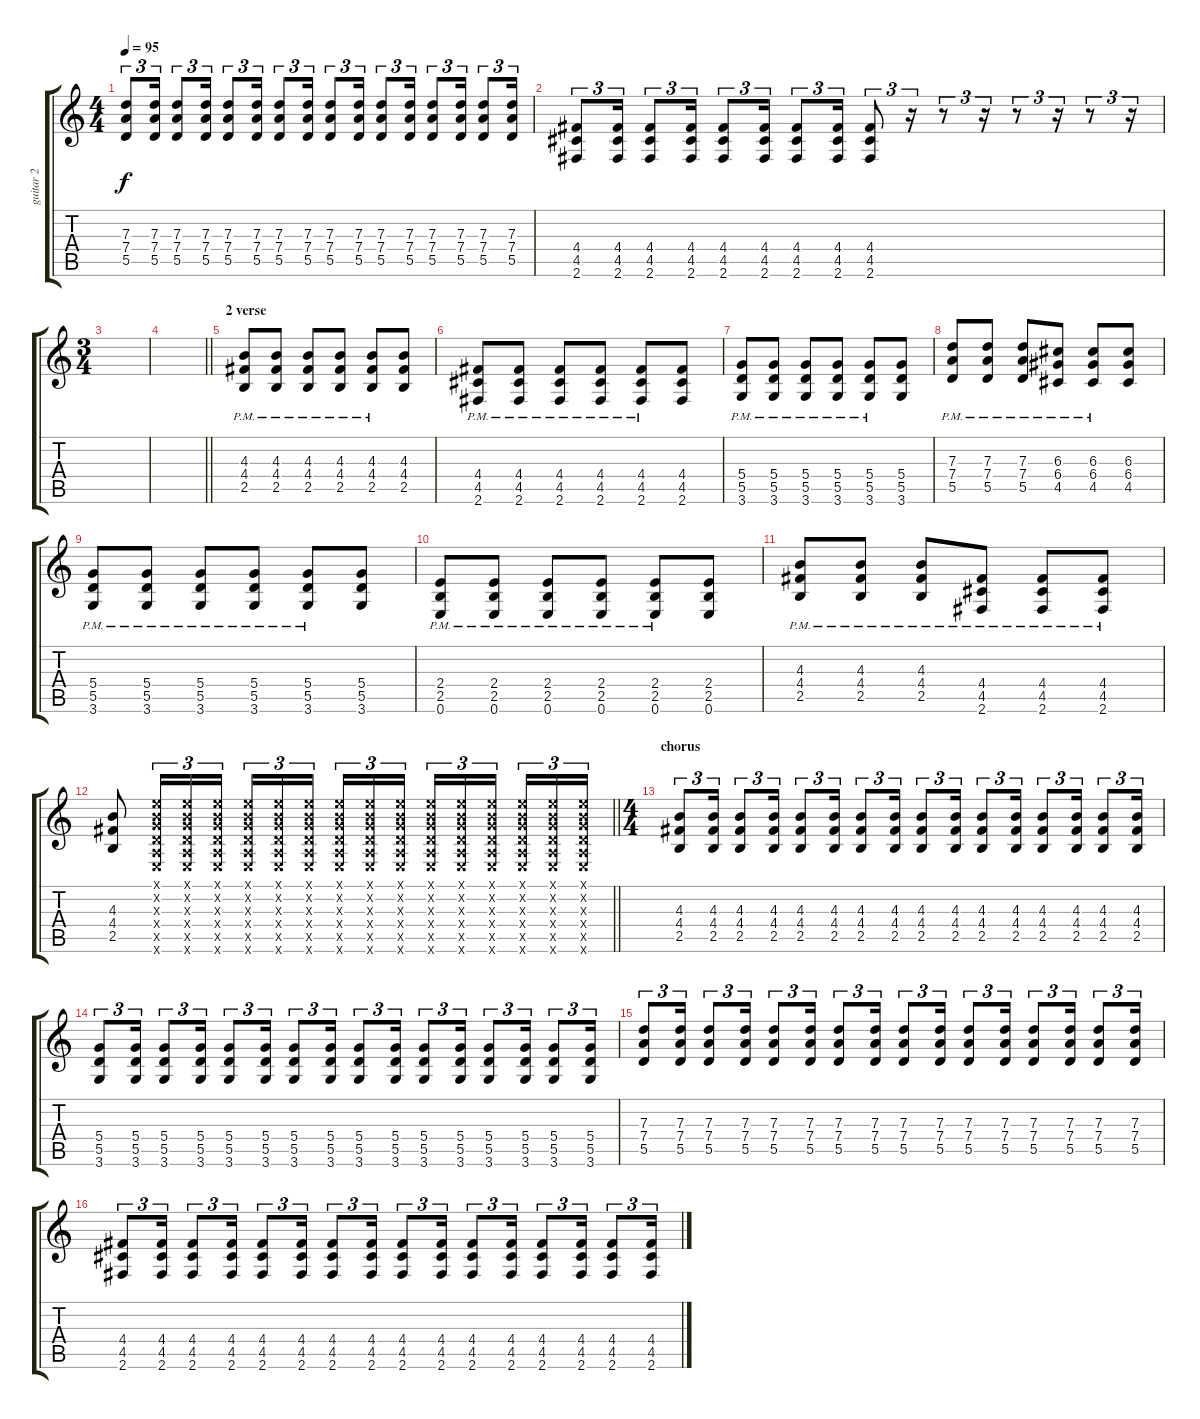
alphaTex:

\track ("guitar 2" "guitar 2") {instrument distortionguitar}
\staff {score tabs}
\tuning (E4 B3 G3 D3 A2 E2) {hide}
\ts (4 4)
\tempo 95
\clef g2
\ks c
(7.3 7.4 5.5).8{tu (3 2) dy f} (7.3 7.4 5.5).16{tu (3 2)} (7.3 7.4 5.5).8{tu (3 2)} (7.3 7.4 5.5).16{tu (3 2)} (7.3 7.4 5.5).8{tu (3 2)} (7.3 7.4 5.5).16{tu (3 2)} (7.3 7.4 5.5).8{tu (3 2)} (7.3 7.4 5.5).16{tu (3 2)} (7.3 7.4 5.5).8{tu (3 2)} (7.3 7.4 5.5).16{tu (3 2)} (7.3 7.4 5.5).8{tu (3 2)} (7.3 7.4 5.5).16{tu (3 2)} (7.3 7.4 5.5).8{tu (3 2)} (7.3 7.4 5.5).16{tu (3 2)} (7.3 7.4 5.5).8{tu (3 2)} (7.3 7.4 5.5).16{tu (3 2)} |
(4.4 4.5 2.6).8{tu (3 2)} (4.4 4.5 2.6).16{tu (3 2)} (4.4 4.5 2.6).8{tu (3 2)} (4.4 4.5 2.6).16{tu (3 2)} (4.4 4.5 2.6).8{tu (3 2)} (4.4 4.5 2.6).16{tu (3 2)} (4.4 4.5 2.6).8{tu (3 2)} (4.4 4.5 2.6).16{tu (3 2)} (4.4 4.5 2.6).8{tu (3 2)} r.16{tu (3 2)} r.8{tu (3 2)} r.16{tu (3 2)} r.8{tu (3 2)} r.16{tu (3 2)} r.8{tu (3 2)} r.16{tu (3 2)} |
\ts (3 4)
|
\barLineRight lightlight
|
\section ("" "2 verse")
(4.3{pm} 4.4{pm} 2.5{pm}).8 (4.3{pm} 4.4{pm} 2.5{pm}).8 (4.3{pm} 4.4{pm} 2.5{pm}).8 (4.3{pm} 4.4{pm} 2.5{pm}).8 (4.3{pm} 4.4{pm} 2.5{pm}).8 (4.3 4.4 2.5).8 |
(4.4{pm} 4.5{pm} 2.6{pm}).8 (4.4{pm} 4.5{pm} 2.6{pm}).8 (4.4{pm} 4.5{pm} 2.6{pm}).8 (4.4{pm} 4.5{pm} 2.6{pm}).8 (4.4{pm} 4.5{pm} 2.6{pm}).8 (4.4 4.5 2.6).8 |
(5.4{pm} 5.5{pm} 3.6{pm}).8 (5.4{pm} 5.5{pm} 3.6{pm}).8 (5.4{pm} 5.5{pm} 3.6{pm}).8 (5.4{pm} 5.5{pm} 3.6{pm}).8 (5.4{pm} 5.5{pm} 3.6{pm}).8 (5.4 5.5 3.6).8 |
(7.3{pm} 7.4{pm} 5.5{pm}).8 (7.3{pm} 7.4{pm} 5.5{pm}).8 (7.3{pm} 7.4{pm} 5.5{pm}).8 (6.3{pm} 6.4{pm} 4.5{pm}).8 (6.3{pm} 6.4{pm} 4.5{pm}).8 (6.3 6.4 4.5).8 |
(5.4{pm} 5.5{pm} 3.6{pm}).8 (5.4{pm} 5.5{pm} 3.6{pm}).8 (5.4{pm} 5.5{pm} 3.6{pm}).8 (5.4{pm} 5.5{pm} 3.6{pm}).8 (5.4{pm} 5.5{pm} 3.6{pm}).8 (5.4 5.5 3.6).8 |
(2.4{pm} 2.5{pm} 0.6{pm}).8 (2.4{pm} 2.5{pm} 0.6{pm}).8 (2.4{pm} 2.5{pm} 0.6{pm}).8 (2.4{pm} 2.5{pm} 0.6{pm}).8 (2.4{pm} 2.5{pm} 0.6{pm}).8 (2.4 2.5 0.6).8 |
(4.3{pm} 4.4{pm} 2.5{pm}).8 (4.3{pm} 4.4{pm} 2.5{pm}).8 (4.3{pm} 4.4{pm} 2.5{pm}).8 (4.4{pm} 4.5{pm} 2.6{pm}).8 (4.4{pm} 4.5{pm} 2.6{pm}).8 (4.4{pm} 4.5{pm} 2.6{pm}).8 |
\barLineRight lightlight
(4.3 4.4 2.5).8 (0.1{x} 0.2{x} 0.3{x} 0.4{x} 0.5{x} 0.6{x}).16{tu (3 2)} (0.1{x} 0.2{x} 0.3{x} 0.4{x} 0.5{x} 0.6{x}).16{tu (3 2)} (0.1{x} 0.2{x} 0.3{x} 0.4{x} 0.5{x} 0.6{x}).16{tu (3 2)} (0.1{x} 0.2{x} 0.3{x} 0.4{x} 0.5{x} 0.6{x}).16{tu (3 2)} (0.1{x} 0.2{x} 0.3{x} 0.4{x} 0.5{x} 0.6{x}).16{tu (3 2)} (0.1{x} 0.2{x} 0.3{x} 0.4{x} 0.5{x} 0.6{x}).16{tu (3 2) beam splitsecondary} (0.1{x} 0.2{x} 0.3{x} 0.4{x} 0.5{x} 0.6{x}).16{tu (3 2)} (0.1{x} 0.2{x} 0.3{x} 0.4{x} 0.5{x} 0.6{x}).16{tu (3 2)} (0.1{x} 0.2{x} 0.3{x} 0.4{x} 0.5{x} 0.6{x}).16{tu (3 2)} (0.1{x} 0.2{x} 0.3{x} 0.4{x} 0.5{x} 0.6{x}).16{tu (3 2)} (0.1{x} 0.2{x} 0.3{x} 0.4{x} 0.5{x} 0.6{x}).16{tu (3 2)} (0.1{x} 0.2{x} 0.3{x} 0.4{x} 0.5{x} 0.6{x}).16{tu (3 2) beam splitsecondary} (0.1{x} 0.2{x} 0.3{x} 0.4{x} 0.5{x} 0.6{x}).16{tu (3 2)} (0.1{x} 0.2{x} 0.3{x} 0.4{x} 0.5{x} 0.6{x}).16{tu (3 2)} (0.1{x} 0.2{x} 0.3{x} 0.4{x} 0.5{x} 0.6{x}).16{tu (3 2)} |
\ts (4 4)
\section ("" "chorus")
(4.3 4.4 2.5).8{tu (3 2)} (4.3 4.4 2.5).16{tu (3 2)} (4.3 4.4 2.5).8{tu (3 2)} (4.3 4.4 2.5).16{tu (3 2)} (4.3 4.4 2.5).8{tu (3 2)} (4.3 4.4 2.5).16{tu (3 2)} (4.3 4.4 2.5).8{tu (3 2)} (4.3 4.4 2.5).16{tu (3 2)} (4.3 4.4 2.5).8{tu (3 2)} (4.3 4.4 2.5).16{tu (3 2)} (4.3 4.4 2.5).8{tu (3 2)} (4.3 4.4 2.5).16{tu (3 2)} (4.3 4.4 2.5).8{tu (3 2)} (4.3 4.4 2.5).16{tu (3 2)} (4.3 4.4 2.5).8{tu (3 2)} (4.3 4.4 2.5).16{tu (3 2)} |
(5.4 5.5 3.6).8{tu (3 2)} (5.4 5.5 3.6).16{tu (3 2)} (5.4 5.5 3.6).8{tu (3 2)} (5.4 5.5 3.6).16{tu (3 2)} (5.4 5.5 3.6).8{tu (3 2)} (5.4 5.5 3.6).16{tu (3 2)} (5.4 5.5 3.6).8{tu (3 2)} (5.4 5.5 3.6).16{tu (3 2)} (5.4 5.5 3.6).8{tu (3 2)} (5.4 5.5 3.6).16{tu (3 2)} (5.4 5.5 3.6).8{tu (3 2)} (5.4 5.5 3.6).16{tu (3 2)} (5.4 5.5 3.6).8{tu (3 2)} (5.4 5.5 3.6).16{tu (3 2)} (5.4 5.5 3.6).8{tu (3 2)} (5.4 5.5 3.6).16{tu (3 2)} |
(7.3 7.4 5.5).8{tu (3 2)} (7.3 7.4 5.5).16{tu (3 2)} (7.3 7.4 5.5).8{tu (3 2)} (7.3 7.4 5.5).16{tu (3 2)} (7.3 7.4 5.5).8{tu (3 2)} (7.3 7.4 5.5).16{tu (3 2)} (7.3 7.4 5.5).8{tu (3 2)} (7.3 7.4 5.5).16{tu (3 2)} (7.3 7.4 5.5).8{tu (3 2)} (7.3 7.4 5.5).16{tu (3 2)} (7.3 7.4 5.5).8{tu (3 2)} (7.3 7.4 5.5).16{tu (3 2)} (7.3 7.4 5.5).8{tu (3 2)} (7.3 7.4 5.5).16{tu (3 2)} (7.3 7.4 5.5).8{tu (3 2)} (7.3 7.4 5.5).16{tu (3 2)} |
(4.4 4.5 2.6).8{tu (3 2)} (4.4 4.5 2.6).16{tu (3 2)} (4.4 4.5 2.6).8{tu (3 2)} (4.4 4.5 2.6).16{tu (3 2)} (4.4 4.5 2.6).8{tu (3 2)} (4.4 4.5 2.6).16{tu (3 2)} (4.4 4.5 2.6).8{tu (3 2)} (4.4 4.5 2.6).16{tu (3 2)} (4.4 4.5 2.6).8{tu (3 2)} (4.4 4.5 2.6).16{tu (3 2)} (4.4 4.5 2.6).8{tu (3 2)} (4.4 4.5 2.6).16{tu (3 2)} (4.4 4.5 2.6).8{tu (3 2)} (4.4 4.5 2.6).16{tu (3 2)} (4.4 4.5 2.6).8{tu (3 2)} (4.4 4.5 2.6).16{tu (3 2)}
